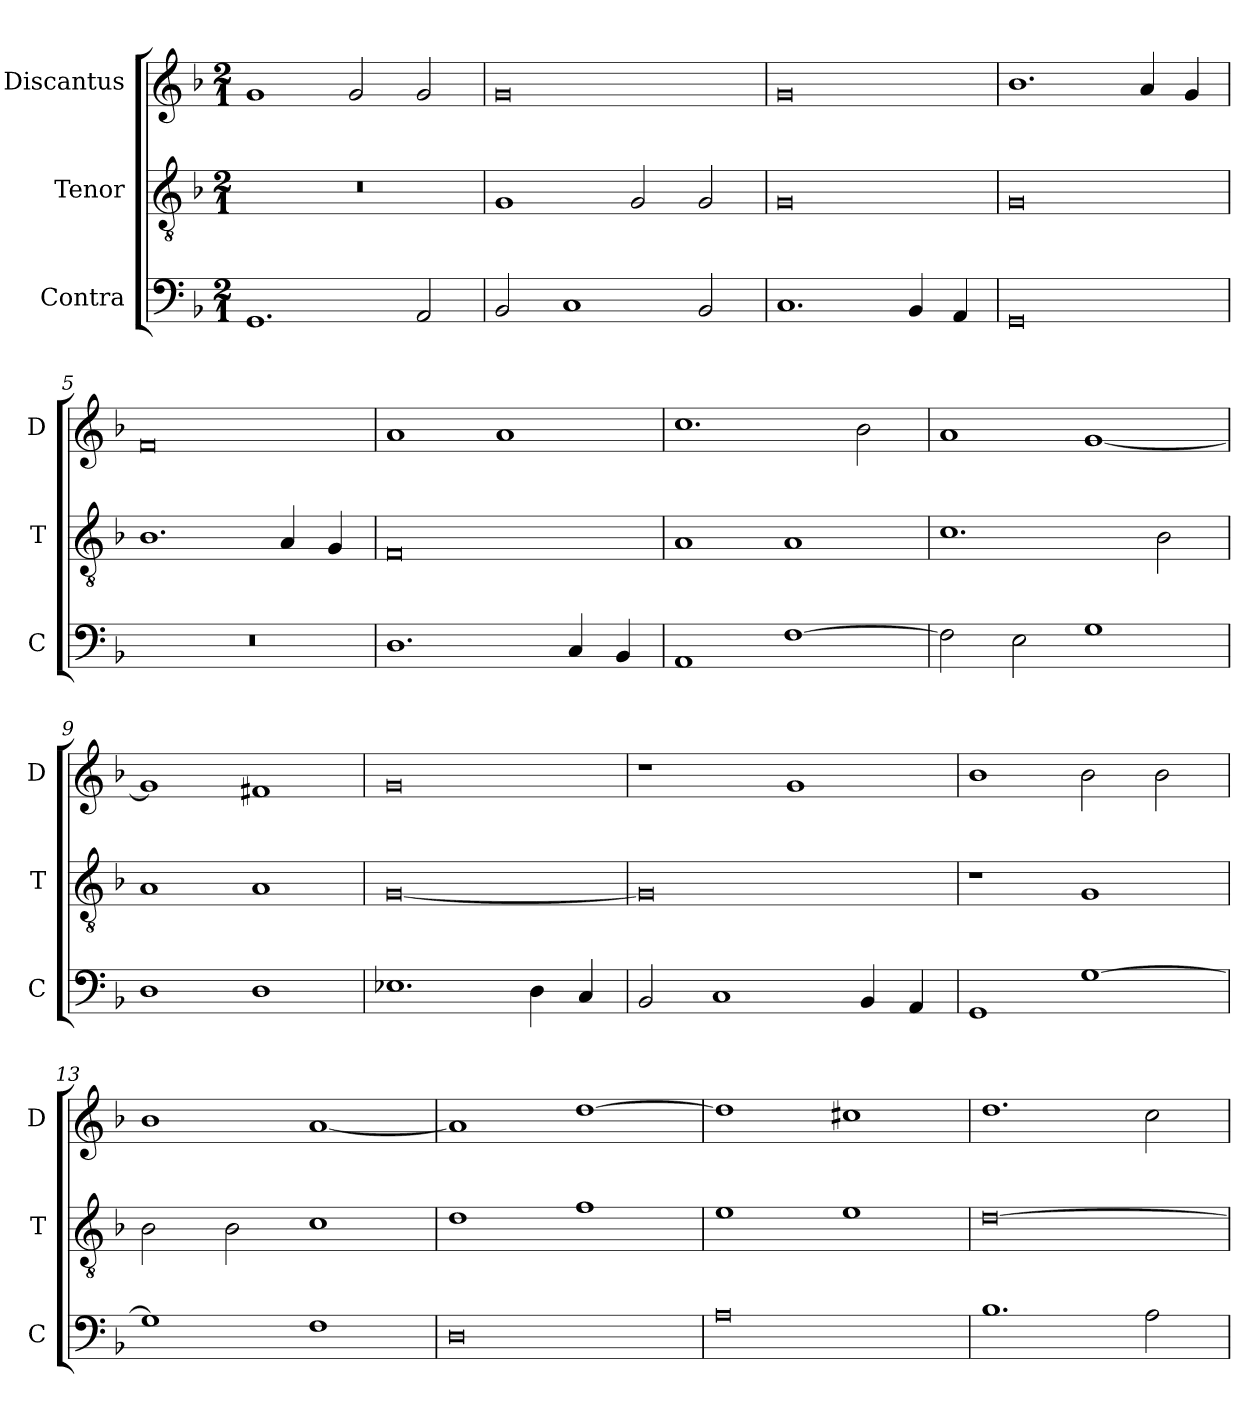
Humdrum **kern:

**kern	**kern	**kern
*part3	*part2	*part1
*staff3	*staff2	*staff1
*I"Contra	*I"Tenor	*I"Discantus
*I'C	*I'T	*I'D
*clefF4	*clefGv2	*clefG2
*k[b-]	*k[b-]	*k[b-]
*M2/1	*M2/1	*M2/1
=1	=1	=1
1.GG	0r	1g
.	.	2g
2AA	.	2g
=2	=2	=2
2BB-	1G	0g
1C	.	.
.	2G	.
2BB-	2G	.
=3	=3	=3
1.C	0G	0g
4BB-	.	.
4AA	.	.
=4	=4	=4
0GG	0G	1.b-
.	.	4a
.	.	4g
=5	=5	=5
0r	1.B-	0f
.	4A	.
.	4G	.
=6	=6	=6
1.D	0F	1a
.	.	1a
4C	.	.
4BB-	.	.
=7	=7	=7
1AA	1A	1.cc
[1F	1A	.
.	.	2b-
=8	=8	=8
2F]	1.c	1a
2E	.	.
1G	.	[1g
.	2B-	.
=9	=9	=9
1D	1A	1g]
1D	1A	1f#X
=10	=10	=10
1.E-X	[0G	0g
4D	.	.
4C	.	.
=11	=11	=11
2BB-	0G]	1r
1C	.	.
.	.	1g
4BB-	.	.
4AA	.	.
=12	=12	=12
1GG	1r	1b-
[1G	1G	2b-
.	.	2b-
=13	=13	=13
1G]	2B-	1b-
.	2B-	.
1F	1c	[1a
=14	=14	=14
0D	1d	1a]
.	1f	[1dd
=15	=15	=15
0A	1e	1dd]
.	1e	1cc#X
=16	=16	=16
1.B-	[0d	1.dd
2A	.	2cc
=	=	=
*-	*-	*-
